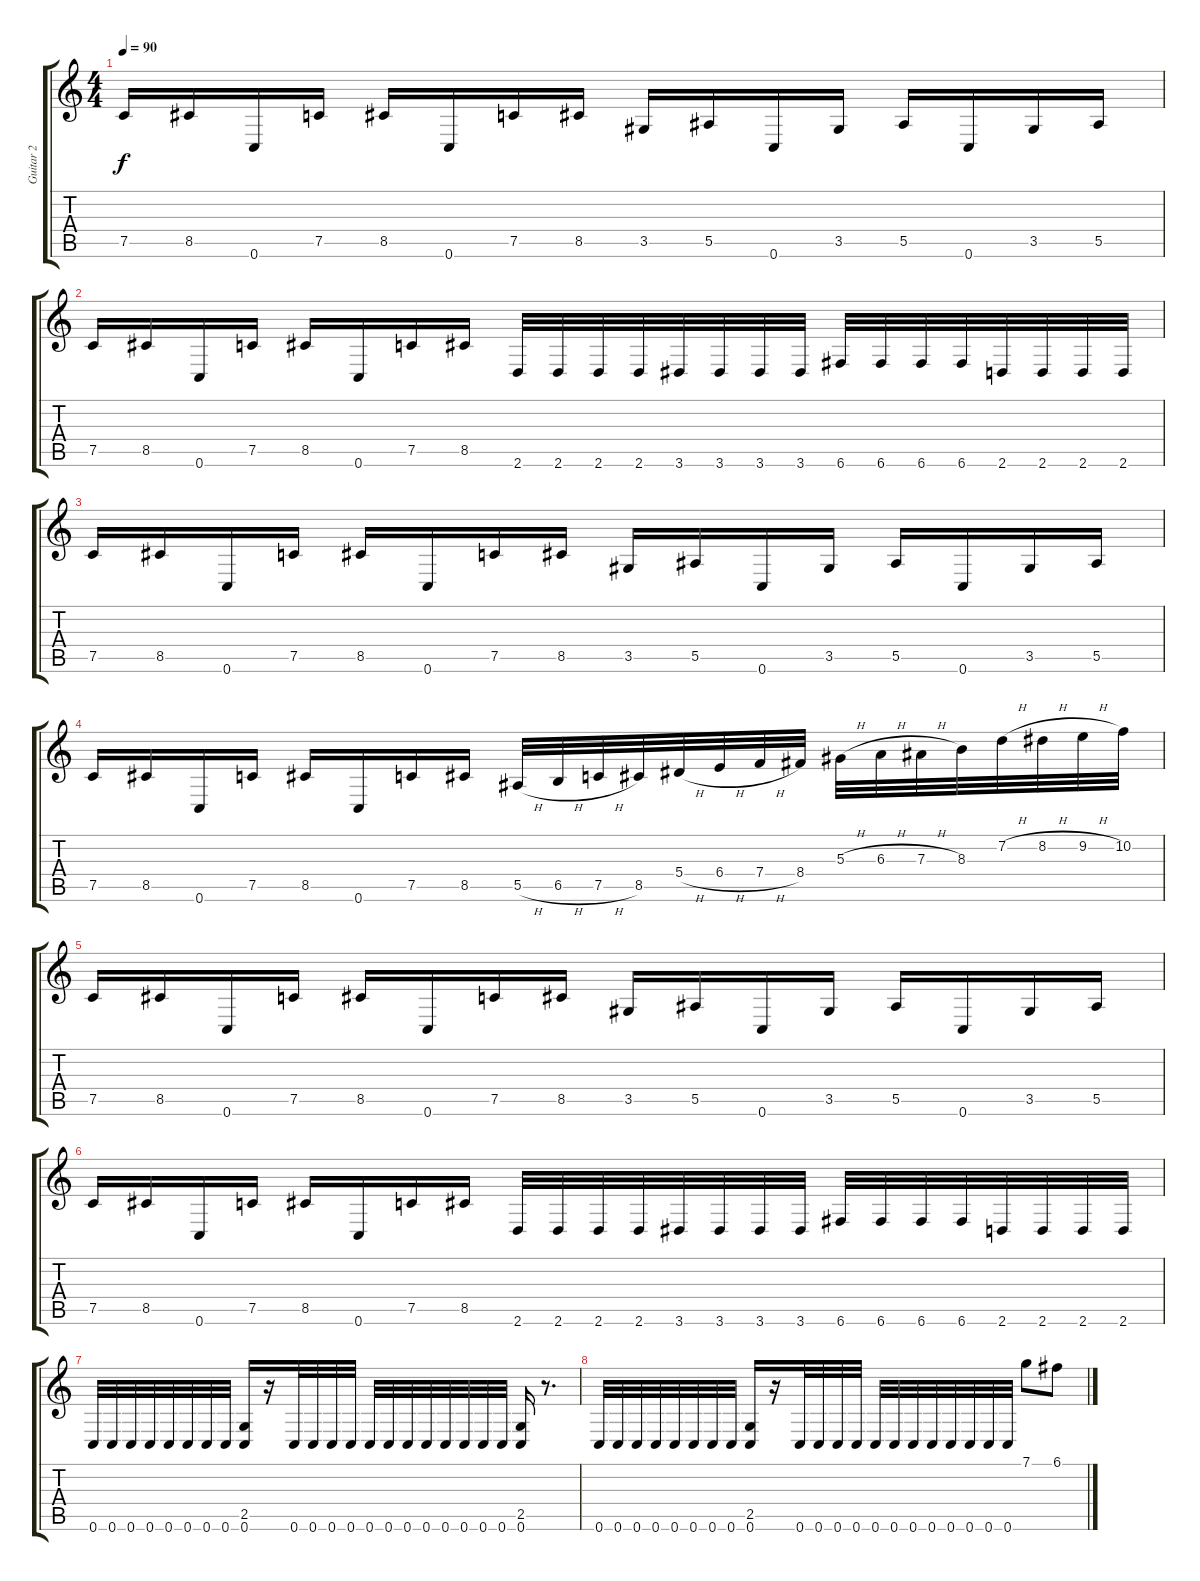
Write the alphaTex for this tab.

\track ("Guitar 2" "Guitar 2") {instrument distortionguitar}
\staff {score tabs}
\tuning (C4 G3 Eb3 Bb2 F2 C2) {hide}
\ts (4 4)
\tempo 90
\clef g2
\ks c
7.5.16{dy f} 8.5.16 0.6.16 7.5.16 8.5.16 0.6.16 7.5.16 8.5.16 3.5.16 5.5.16 0.6.16 3.5.16 5.5.16 0.6.16 3.5.16 5.5.16 |
7.5.16 8.5.16 0.6.16 7.5.16 8.5.16 0.6.16 7.5.16 8.5.16 2.6.32 2.6.32 2.6.32 2.6.32 3.6.32 3.6.32 3.6.32 3.6.32 6.6.32 6.6.32 6.6.32 6.6.32 2.6.32 2.6.32 2.6.32 2.6.32 |
7.5.16 8.5.16 0.6.16 7.5.16 8.5.16 0.6.16 7.5.16 8.5.16 3.5.16 5.5.16 0.6.16 3.5.16 5.5.16 0.6.16 3.5.16 5.5.16 |
7.5.16 8.5.16 0.6.16 7.5.16 8.5.16 0.6.16 7.5.16 8.5.16 5.5{h}.32 6.5{h}.32 7.5{h}.32 8.5.32 5.4{h}.32 6.4{h}.32 7.4{h}.32 8.4.32 5.3{h}.32 6.3{h}.32 7.3{h}.32 8.3.32 7.2{h}.32 8.2{h}.32 9.2{h}.32 10.2.32 |
7.5.16 8.5.16 0.6.16 7.5.16 8.5.16 0.6.16 7.5.16 8.5.16 3.5.16 5.5.16 0.6.16 3.5.16 5.5.16 0.6.16 3.5.16 5.5.16 |
7.5.16 8.5.16 0.6.16 7.5.16 8.5.16 0.6.16 7.5.16 8.5.16 2.6.32 2.6.32 2.6.32 2.6.32 3.6.32 3.6.32 3.6.32 3.6.32 6.6.32 6.6.32 6.6.32 6.6.32 2.6.32 2.6.32 2.6.32 2.6.32 |
0.6.32 0.6.32 0.6.32 0.6.32 0.6.32 0.6.32 0.6.32 0.6.32 (2.5 0.6).16 r.16 0.6.32 0.6.32 0.6.32 0.6.32 0.6.32 0.6.32 0.6.32 0.6.32 0.6.32 0.6.32 0.6.32 0.6.32 (2.5 0.6).16 r.8{d} |
0.6.32 0.6.32 0.6.32 0.6.32 0.6.32 0.6.32 0.6.32 0.6.32 (2.5 0.6).16 r.16 0.6.32 0.6.32 0.6.32 0.6.32 0.6.32 0.6.32 0.6.32 0.6.32 0.6.32 0.6.32 0.6.32 0.6.32 7.1.8 6.1.8
